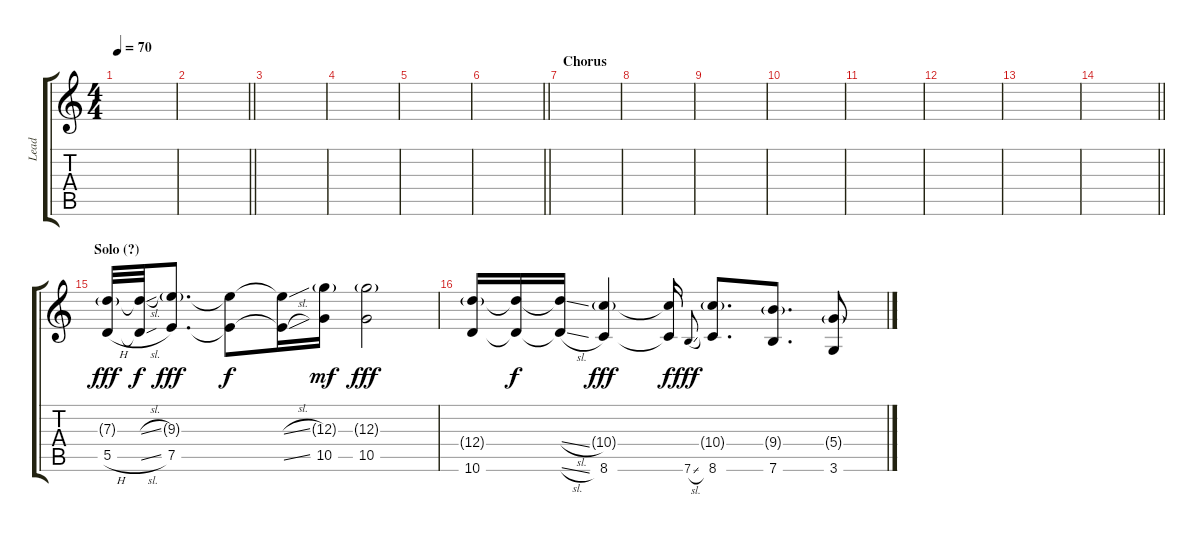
\track ("Lead" "Lead") {instrument electricguitarclean}
\staff {score tabs}
\tuning (E4 B3 G3 D3 A2 E2) {hide}
\ts (4 4)
\tempo 70
\clef g2
\ks c
|
\barLineRight lightlight
|
\section ("" "")
|
|
|
\barLineRight lightlight
|
\section ("" "Chorus")
|
|
|
|
|
|
|
\barLineRight lightlight
|
\section ("" "Solo (?)")
(7.3{g} 5.5{h}).32{dy fff volume 12 instrument distortionguitar} (7.3{sl t} 5.5{sl t}).32{dy f} (9.3{g} 7.5).8{d dy fff} (9.3{t} 7.5{t}).8{dy f} (9.3{sl t} 7.5{sl t}).16 (12.3{g} 10.5).16{dy mf} (12.3{g} 10.5).2{dy fff} |
(12.4{g} 10.6).16 (12.4{t} 10.6{t}).16{dy f} (12.4{sl t} 10.6{sl t}).16 (10.4{g} 8.6).4{dy fff} (10.4{t} 8.6{t}).16{dy f} 7.6{sl}.8{gr onbeat dy fff} (10.4{g} 8.6).8{d} (9.4{g} 7.6).8{d} (5.4{g} 3.6).8
